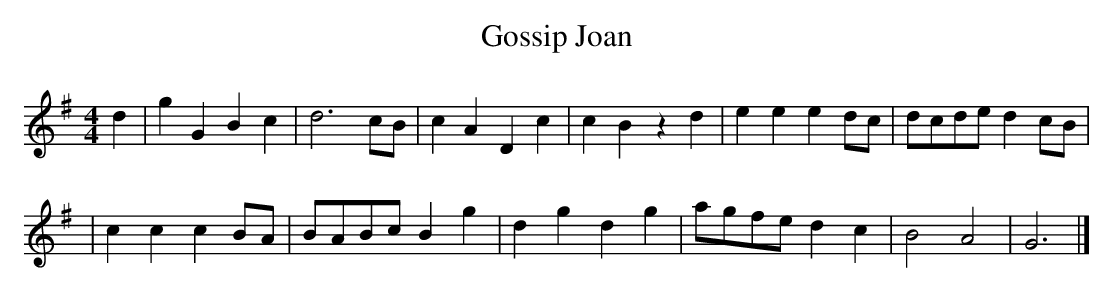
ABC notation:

X:1
T:Gossip Joan
M:4/4
L:1/4
K:G
d \
| gGBc | d3 c/B/ | cADc | cBzd | eeed/c/ | d/c/d/e/d c/B/ |
| cccB/A/ | B/A/B/c/ Bg | dgdg | a/g/f/e/dc | B2A2 | G3 |]
